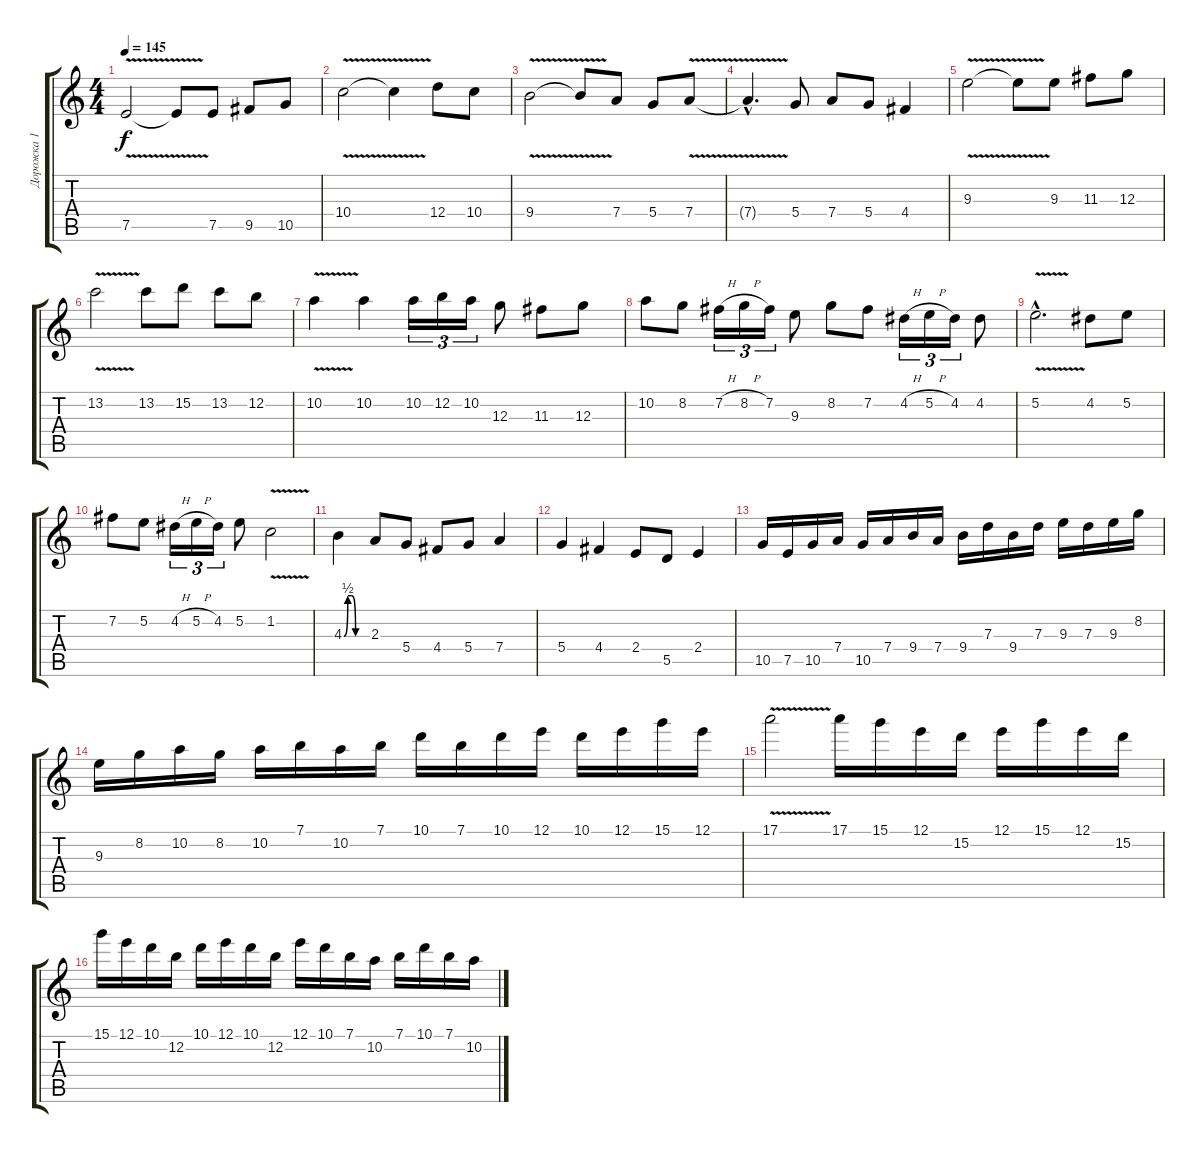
\track ("Дорожка 1" "Дорожка 1") {instrument overdrivenguitar}
\staff {score tabs}
\tuning (E4 B3 G3 D3 A2 E2) {hide}
\ts (4 4)
\tempo 145
\clef g2
\ks c
7.5{v}.2{dy f} 7.5{t}.8 7.5.8 9.5.8 10.5.8 |
10.4{v}.2 10.4{t}.4 12.4.8 10.4.8 |
9.4{v}.2 9.4{t}.8 7.4.8 5.4.8 7.4{v}.8 |
7.4{hac t}.4{d} 5.4.8 7.4.8 5.4.8 4.4.4 |
9.3{v}.2 9.3{t}.8 9.3.8 11.3.8 12.3.8 |
13.2{v}.2 13.2.8 15.2.8 13.2.8 12.2.8 |
10.2{v}.4 10.2.4 10.2.16{tu (3 2)} 12.2.16{tu (3 2)} 10.2.16{tu (3 2)} 12.3.8 11.3.8 12.3.8 |
10.2.8 8.2.8 7.2{h}.16{tu (3 2)} 8.2{h}.16{tu (3 2)} 7.2.16{tu (3 2)} 9.3.8 8.2.8 7.2.8 4.2{h}.16{tu (3 2)} 5.2{h}.16{tu (3 2)} 4.2.16{tu (3 2)} 4.2.8 |
5.2{v hac}.2{d} 4.2.8 5.2.8 |
7.2.8 5.2.8 4.2{h}.16{tu (3 2)} 5.2{h}.16{tu (3 2)} 4.2.16{tu (3 2)} 5.2.8 1.2{v}.2 |
4.3{be (custom 0 0 10 2 20 2 30 0 60 0)}.4 2.3.8 5.4.8 4.4.8 5.4.8 7.4.4 |
5.4.4 4.4.4 2.4.8 5.5.8 2.4.4 |
10.5.16 7.5.16 10.5.16 7.4.16 10.5.16 7.4.16 9.4.16 7.4.16 9.4.16 7.3.16 9.4.16 7.3.16 9.3.16 7.3.16 9.3.16 8.2.16 |
9.3.16 8.2.16 10.2.16 8.2.16 10.2.16 7.1.16 10.2.16 7.1.16 10.1.16 7.1.16 10.1.16 12.1.16 10.1.16 12.1.16 15.1.16 12.1.16 |
17.1{v}.2 17.1.16 15.1.16 12.1.16 15.2.16 12.1.16 15.1.16 12.1.16 15.2.16 |
15.1.16 12.1.16 10.1.16 12.2.16 10.1.16 12.1.16 10.1.16 12.2.16 12.1.16 10.1.16 7.1.16 10.2.16 7.1.16 10.1.16 7.1.16 10.2.16
